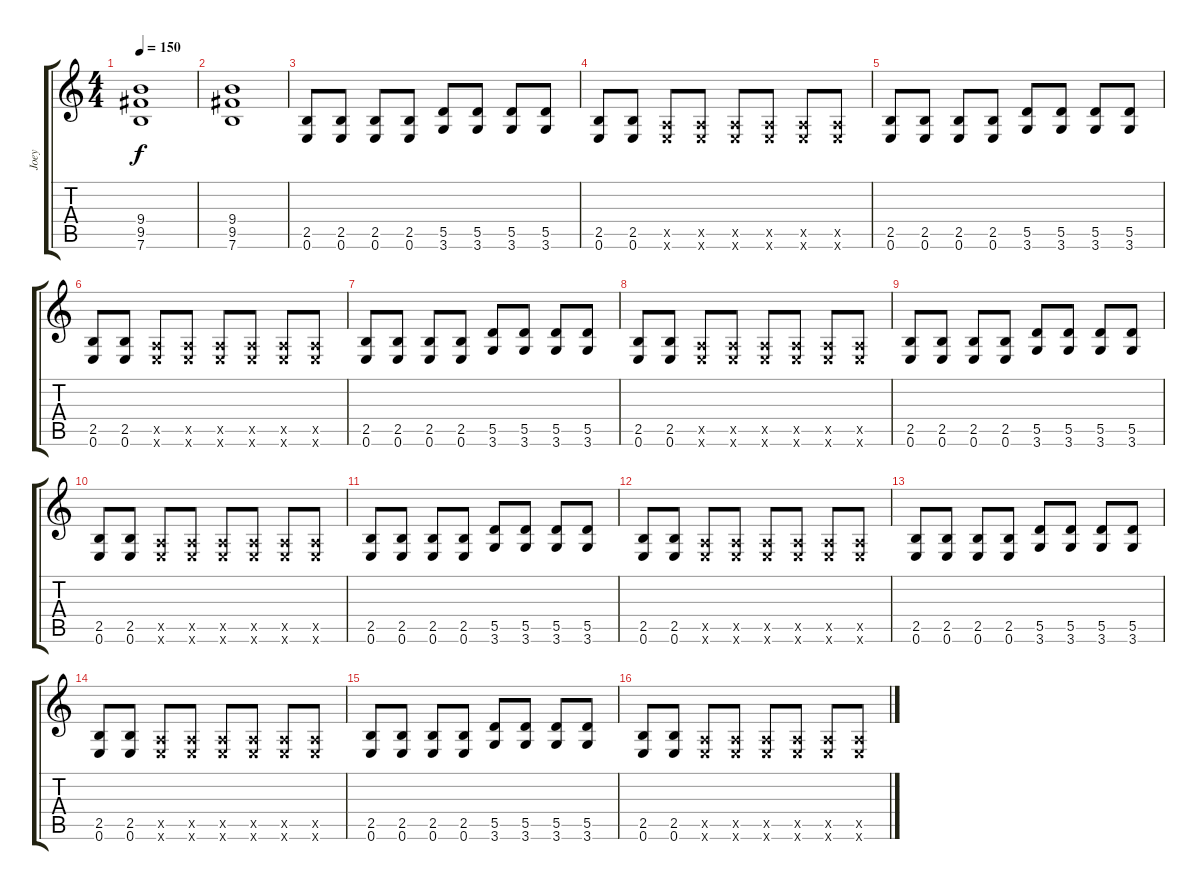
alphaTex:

\track ("Joey" "Joey") {instrument distortionguitar}
\staff {score tabs}
\tuning (E4 B3 G3 D3 A2 E2) {hide}
\ts (4 4)
\tempo 150
\clef g2
\ks c
(9.4 9.5 7.6).1{dy f} |
(9.4 9.5 7.6).1 |
(2.5 0.6).8 (2.5 0.6).8 (2.5 0.6).8 (2.5 0.6).8 (5.5 3.6).8 (5.5 3.6).8 (5.5 3.6).8 (5.5 3.6).8 |
(2.5 0.6).8 (2.5 0.6).8 (0.5{x} 0.6{x}).8 (0.5{x} 0.6{x}).8 (0.5{x} 0.6{x}).8 (0.5{x} 0.6{x}).8 (0.5{x} 0.6{x}).8 (0.5{x} 0.6{x}).8 |
(2.5 0.6).8 (2.5 0.6).8 (2.5 0.6).8 (2.5 0.6).8 (5.5 3.6).8 (5.5 3.6).8 (5.5 3.6).8 (5.5 3.6).8 |
(2.5 0.6).8 (2.5 0.6).8 (0.5{x} 0.6{x}).8 (0.5{x} 0.6{x}).8 (0.5{x} 0.6{x}).8 (0.5{x} 0.6{x}).8 (0.5{x} 0.6{x}).8 (0.5{x} 0.6{x}).8 |
(2.5 0.6).8 (2.5 0.6).8 (2.5 0.6).8 (2.5 0.6).8 (5.5 3.6).8 (5.5 3.6).8 (5.5 3.6).8 (5.5 3.6).8 |
(2.5 0.6).8 (2.5 0.6).8 (0.5{x} 0.6{x}).8 (0.5{x} 0.6{x}).8 (0.5{x} 0.6{x}).8 (0.5{x} 0.6{x}).8 (0.5{x} 0.6{x}).8 (0.5{x} 0.6{x}).8 |
(2.5 0.6).8 (2.5 0.6).8 (2.5 0.6).8 (2.5 0.6).8 (5.5 3.6).8 (5.5 3.6).8 (5.5 3.6).8 (5.5 3.6).8 |
(2.5 0.6).8 (2.5 0.6).8 (0.5{x} 0.6{x}).8 (0.5{x} 0.6{x}).8 (0.5{x} 0.6{x}).8 (0.5{x} 0.6{x}).8 (0.5{x} 0.6{x}).8 (0.5{x} 0.6{x}).8 |
(2.5 0.6).8 (2.5 0.6).8 (2.5 0.6).8 (2.5 0.6).8 (5.5 3.6).8 (5.5 3.6).8 (5.5 3.6).8 (5.5 3.6).8 |
(2.5 0.6).8 (2.5 0.6).8 (0.5{x} 0.6{x}).8 (0.5{x} 0.6{x}).8 (0.5{x} 0.6{x}).8 (0.5{x} 0.6{x}).8 (0.5{x} 0.6{x}).8 (0.5{x} 0.6{x}).8 |
(2.5 0.6).8 (2.5 0.6).8 (2.5 0.6).8 (2.5 0.6).8 (5.5 3.6).8 (5.5 3.6).8 (5.5 3.6).8 (5.5 3.6).8 |
(2.5 0.6).8 (2.5 0.6).8 (0.5{x} 0.6{x}).8 (0.5{x} 0.6{x}).8 (0.5{x} 0.6{x}).8 (0.5{x} 0.6{x}).8 (0.5{x} 0.6{x}).8 (0.5{x} 0.6{x}).8 |
(2.5 0.6).8 (2.5 0.6).8 (2.5 0.6).8 (2.5 0.6).8 (5.5 3.6).8 (5.5 3.6).8 (5.5 3.6).8 (5.5 3.6).8 |
(2.5 0.6).8 (2.5 0.6).8 (0.5{x} 0.6{x}).8 (0.5{x} 0.6{x}).8 (0.5{x} 0.6{x}).8 (0.5{x} 0.6{x}).8 (0.5{x} 0.6{x}).8 (0.5{x} 0.6{x}).8
